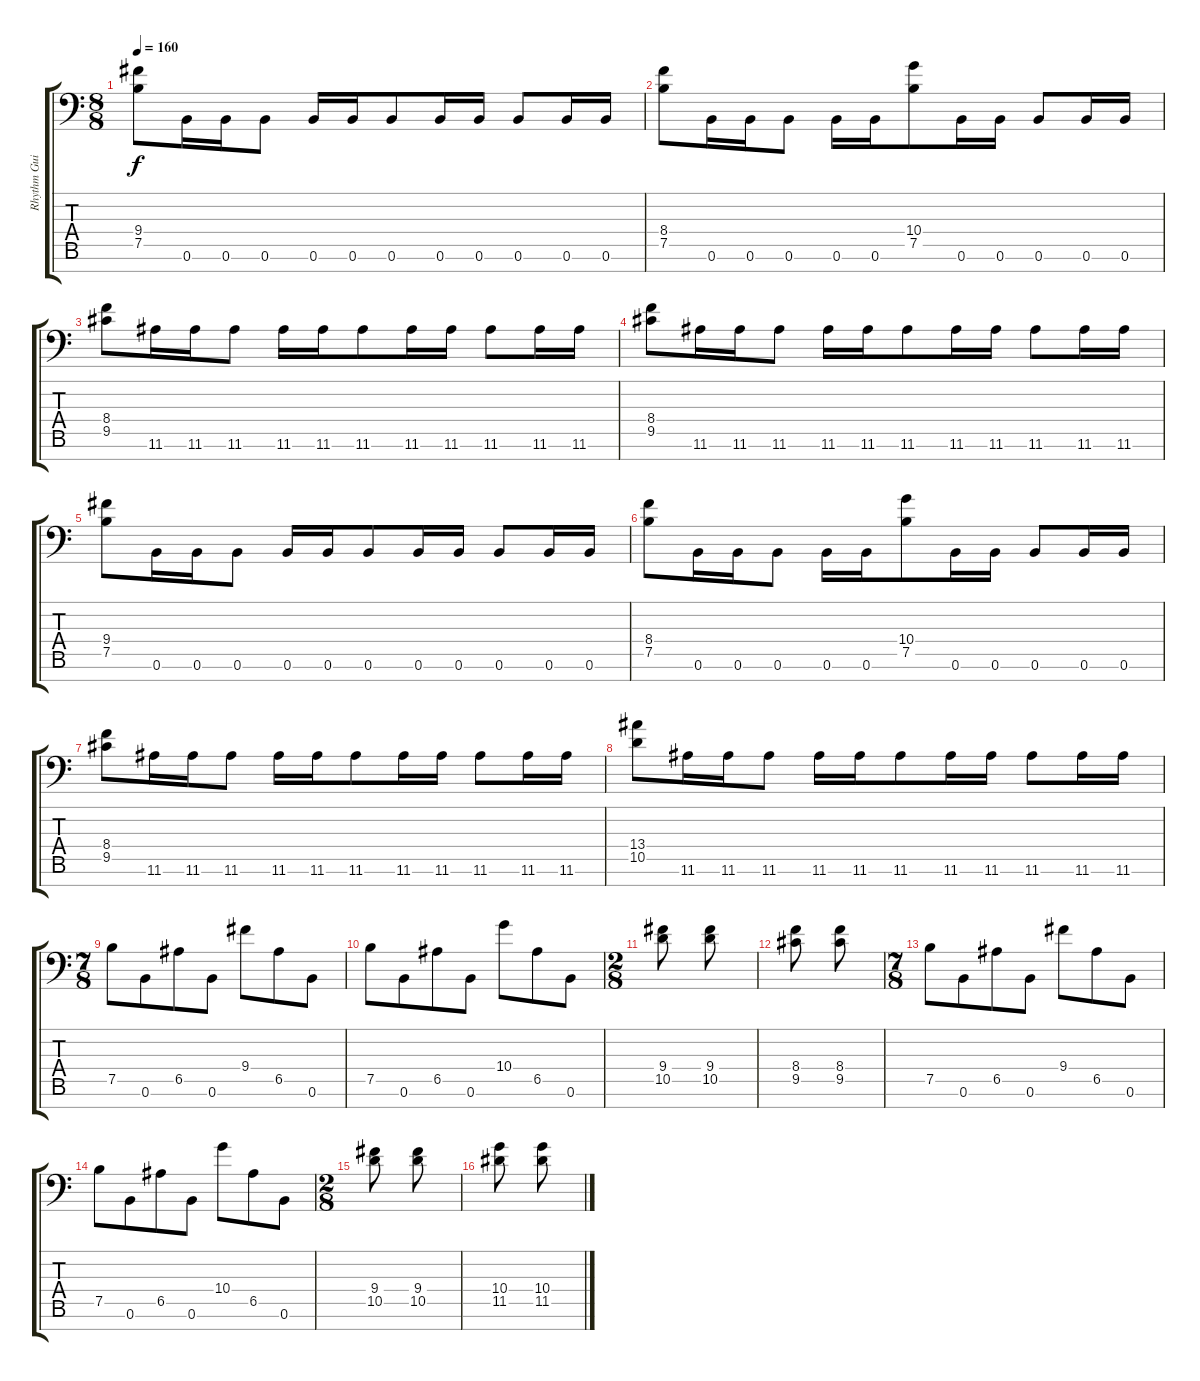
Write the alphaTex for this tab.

\track ("Rhythm Guitar 1" "Rhythm Gui") {instrument overdrivenguitar}
\staff {score tabs}
\tuning (B3 G3 D3 A2 E2 B1 Gb1) {hide}
\ts (8 8)
\tempo 160
\clef f4
\ks c
(9.4 7.5).8{dy f} 0.6.16 0.6.16 0.6.8 0.6.16 0.6.16 0.6.8 0.6.16 0.6.16 0.6.8 0.6.16 0.6.16 |
(8.4 7.5).8 0.6.16 0.6.16 0.6.8 0.6.16 0.6.16 (10.4 7.5).8 0.6.16 0.6.16 0.6.8 0.6.16 0.6.16 |
(8.4 9.5).8 11.6.16 11.6.16 11.6.8 11.6.16 11.6.16 11.6.8 11.6.16 11.6.16 11.6.8 11.6.16 11.6.16 |
(8.4 9.5).8 11.6.16 11.6.16 11.6.8 11.6.16 11.6.16 11.6.8 11.6.16 11.6.16 11.6.8 11.6.16 11.6.16 |
(9.4 7.5).8 0.6.16 0.6.16 0.6.8 0.6.16 0.6.16 0.6.8 0.6.16 0.6.16 0.6.8 0.6.16 0.6.16 |
(8.4 7.5).8 0.6.16 0.6.16 0.6.8 0.6.16 0.6.16 (10.4 7.5).8 0.6.16 0.6.16 0.6.8 0.6.16 0.6.16 |
(8.4 9.5).8 11.6.16 11.6.16 11.6.8 11.6.16 11.6.16 11.6.8 11.6.16 11.6.16 11.6.8 11.6.16 11.6.16 |
(13.4 10.5).8 11.6.16 11.6.16 11.6.8 11.6.16 11.6.16 11.6.8 11.6.16 11.6.16 11.6.8 11.6.16 11.6.16 |
\ts (7 8)
7.5.8 0.6.8 6.5.8 0.6.8 9.4.8 6.5.8 0.6.8 |
7.5.8 0.6.8 6.5.8 0.6.8 10.4.8 6.5.8 0.6.8 |
\ts (2 8)
(9.4 10.5).8 (9.4 10.5).8 |
(8.4 9.5).8 (8.4 9.5).8 |
\ts (7 8)
7.5.8 0.6.8 6.5.8 0.6.8 9.4.8 6.5.8 0.6.8 |
7.5.8 0.6.8 6.5.8 0.6.8 10.4.8 6.5.8 0.6.8 |
\ts (2 8)
(9.4 10.5).8 (9.4 10.5).8 |
(10.4 11.5).8 (10.4 11.5).8
